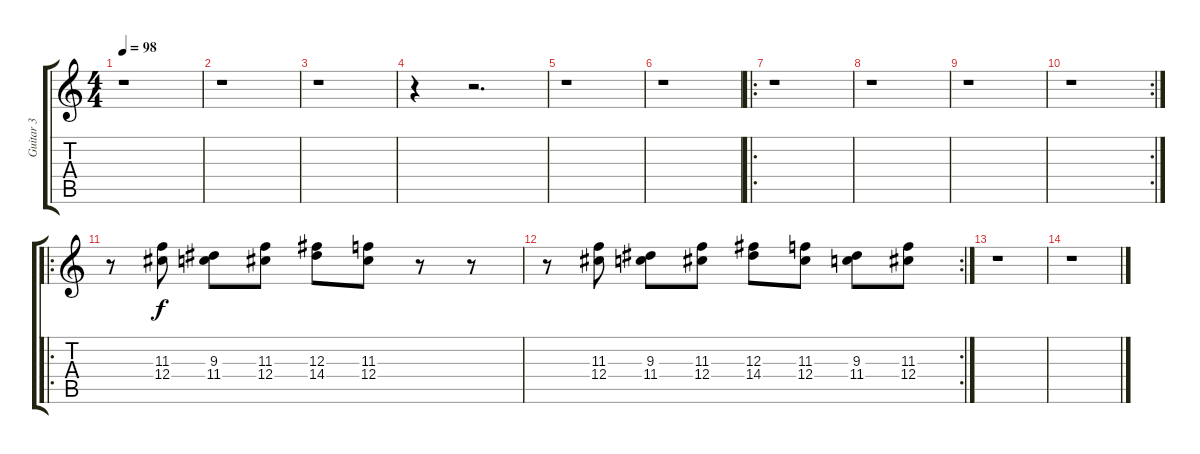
\track ("Guitar 3" "Guitar 3") {instrument overdrivenguitar}
\staff {score tabs}
\tuning (Eb4 Bb3 Gb3 Db3 Ab2 Db2) {hide}
\ts (4 4)
\tempo 98
\clef g2
\ks c
r.1{dy f} |
r.1 |
r.1 |
r.4 r.2{d} |
r.1 |
r.1 |
\ro
r.1 |
r.1 |
r.1 |
\rc 2
r.1 |
\ro
r.8 (11.3 12.4).8 (9.3 11.4).8 (11.3 12.4).8 (12.3 14.4).8 (11.3 12.4).8 r.8 r.8 |
\rc 2
r.8 (11.3 12.4).8 (9.3 11.4).8 (11.3 12.4).8 (12.3 14.4).8 (11.3 12.4).8 (9.3 11.4).8 (11.3 12.4).8 |
r.1 |
r.1
